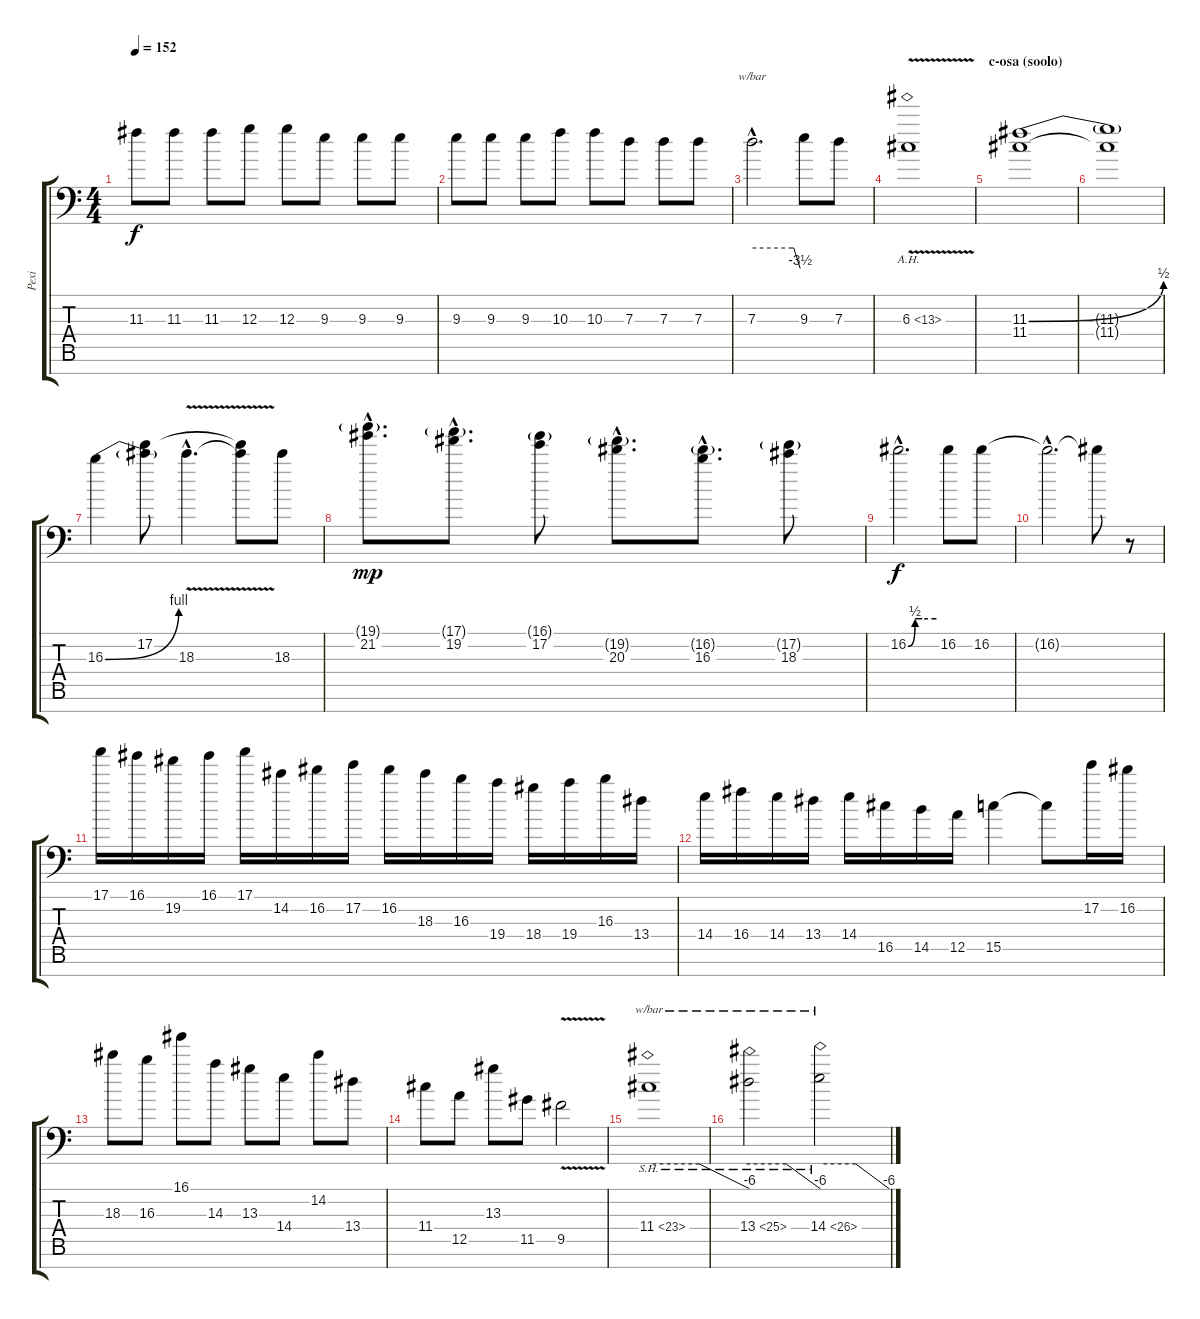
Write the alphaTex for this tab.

\track ("Pexi" "Pexi") {instrument distortionguitar}
\staff {score tabs}
\tuning (E4 B3 G3 D3 A2 D2 A1) {hide}
\ts (4 4)
\tempo 152
\clef f4
\ks c
11.3.8{dy f} 11.3.8 11.3.8 12.3.8 12.3.8 9.3.8 9.3.8 9.3.8 |
9.3.8 9.3.8 9.3.8 10.3.8 10.3.8 7.3.8 7.3.8 7.3.8 |
7.3{hac}.2{d tbe (custom default 0 0 50 0 52 0 60 -14)} 9.3.8 7.3.8 |
6.3{ah 7 v}.1 |
\section ("" "c-osa (soolo)")
(11.3{be (bend 0 0 60 2)} 11.4).1 |
(11.3{t} 11.4{t}).1 |
16.3{be (bend 0 0 60 4)}.4 (17.2 16.3{t}).8 18.3{v hac}.4{d} (17.2{t} 18.3{t}).8 18.3.8 |
(19.1{g hac} 21.2{hac}).8{d dy mp} (17.1{g hac} 19.2{hac}).8{d} (16.1{g} 17.2).8 (19.2{g hac} 20.3{hac}).8{d} (16.2{g hac} 16.3{hac}).8{d} (17.2{g} 18.3).8 |
16.2{be (custom 0 0 15 2 30 2 57 2 60 2) hac}.2{d dy f} 16.2.8 16.2.8 |
16.2{hac t}.2{d} 16.2{t}.8 r.8 |
17.1.16 16.1.16 19.2.16 16.1.16 17.1.16 14.2.16 16.2.16 17.2.16 16.2.16 18.3.16 16.3.16 19.4.16 18.4.16 19.4.16 16.3.16 13.4.16 |
14.4.16 16.4.16 14.4.16 13.4.16 14.4.16 16.5.16 14.5.16 12.5.16 15.5.4 15.5{t}.8 17.2.16 16.2.16 |
18.3.8 16.3.8 16.1.8 14.3.8 13.3.8 14.4.8 14.2.8 13.4.8 |
11.4.8 12.5.8 13.3.8 11.5.8 9.5{v}.2 |
11.4{sh 12}.1{tbe (custom default 0 0 30 0 60 -24)} |
13.4{sh 12}.2{tbe (custom default 0 0 31 0 60 -24)} 14.4{sh 12}.2{tbe (custom default 0 0 31 0 60 -24)}
